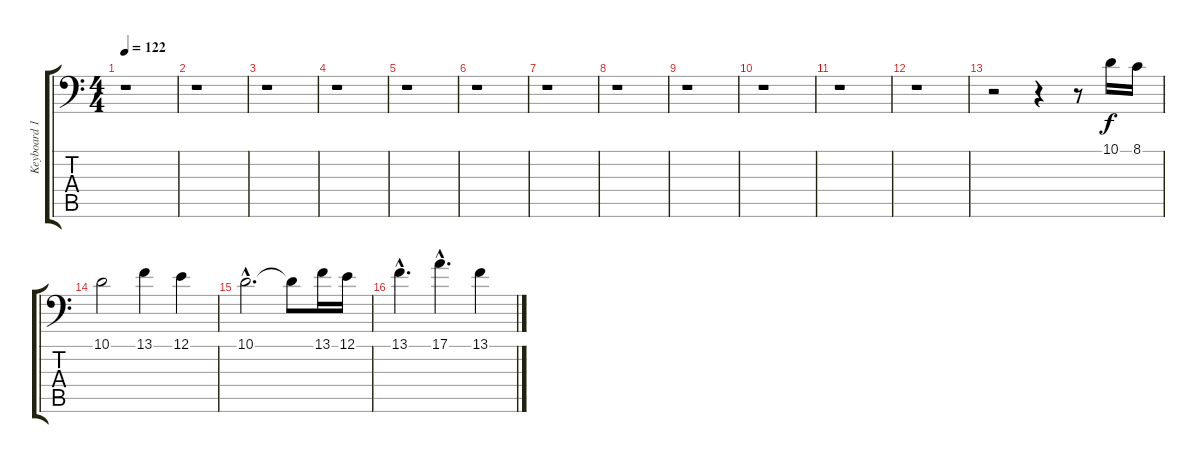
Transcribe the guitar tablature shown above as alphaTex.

\track ("Keyboard 1" "Keyboard 1") {instrument stringensemble2}
\staff {score tabs}
\tuning (E3 B2 G2 D2 A1 E1) {hide}
\ts (4 4)
\tempo 122
\clef f4
\ks c
r.1{dy f} |
r.1 |
r.1 |
r.1 |
r.1 |
r.1 |
r.1 |
r.1 |
r.1 |
r.1 |
r.1 |
r.1 |
r.2 r.4 r.8 10.1.16 8.1.16 |
10.1.2 13.1.4 12.1.4 |
10.1{hac}.2{d} 10.1{t}.8 13.1.16 12.1.16 |
13.1{hac}.4{d} 17.1{hac}.4{d} 13.1.4
